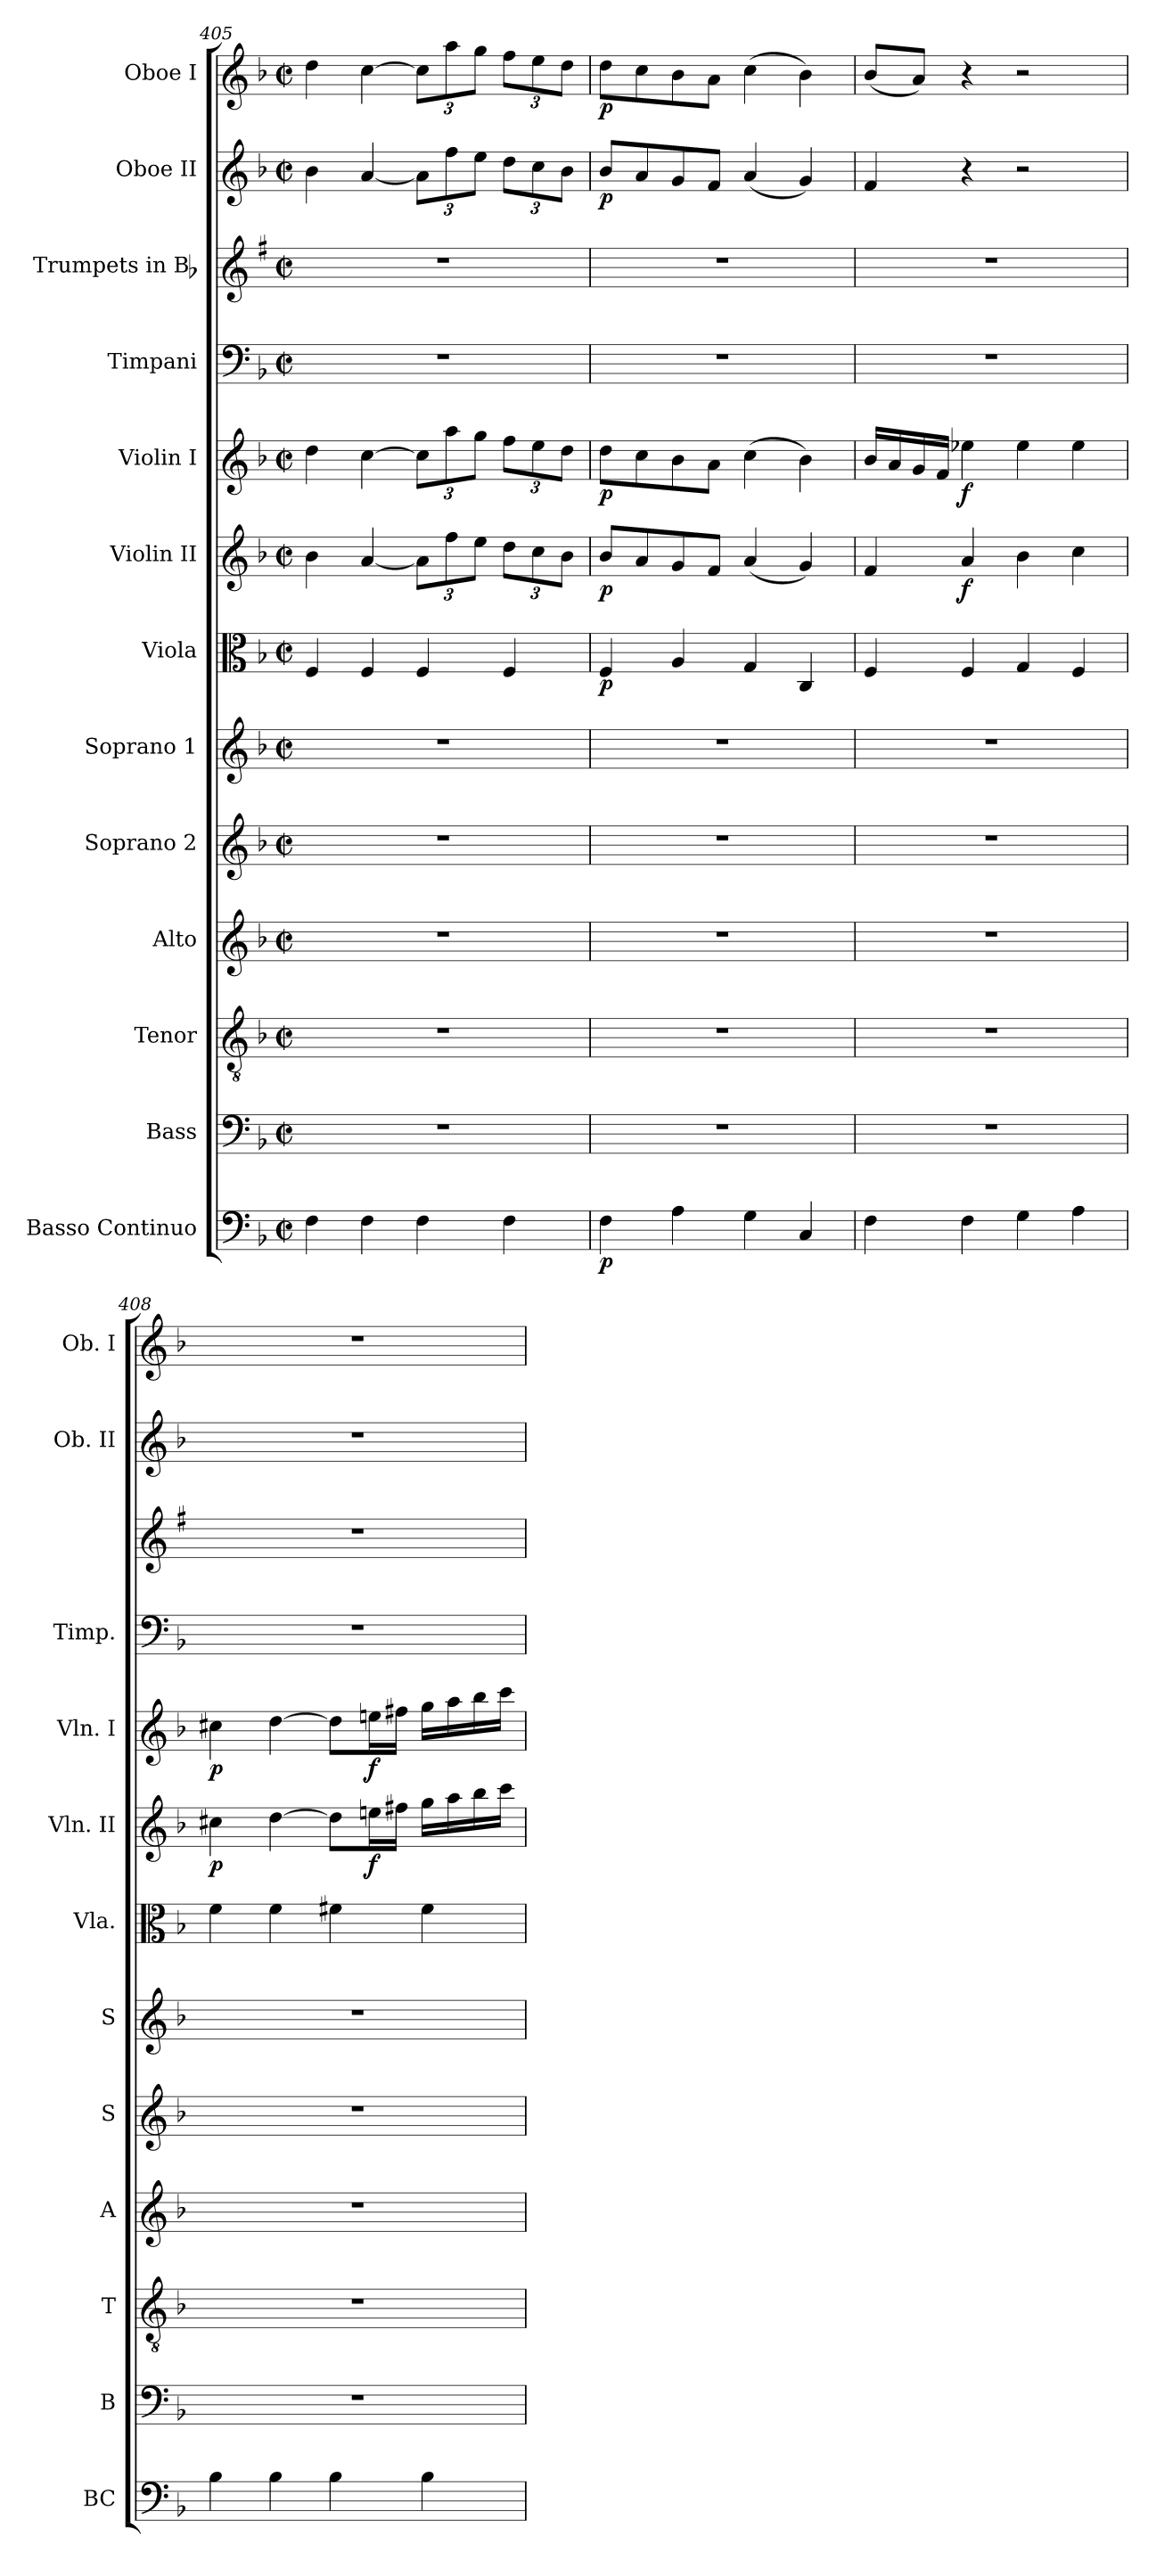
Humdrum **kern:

**kern	**dynam	**kern	**kern	**kern	**kern	**kern	**kern	**dynam	**kern	**dynam	**kern	**dynam	**kern	**kern	**kern	**dynam	**kern	**dynam
*part13	*part13	*part12	*part11	*part10	*part9	*part8	*part7	*part7	*part6	*part6	*part5	*part5	*part4	*part3	*part2	*part2	*part1	*part1
*staff13	*staff13	*staff12	*staff11	*staff10	*staff9	*staff8	*staff7	*staff7	*staff6	*staff6	*staff5	*staff5	*staff4	*staff3	*staff2	*staff2	*staff1	*staff1
*I"Basso Continuo	*	*I"Bass	*I"Tenor	*I"Alto	*I"Soprano 2	*I"Soprano 1	*I"Viola	*	*I"Violin II	*	*I"Violin I	*	*I"Timpani	*I"Trumpets in Bb	*I"Oboe II	*	*I"Oboe I	*
*I'BC	*	*I'B	*I'T	*I'A	*I'S	*I'S	*I'Vla.	*	*I'Vln. II	*	*I'Vln. I	*	*I'Timp.	*	*I'Ob. II	*	*I'Ob. I	*
*clefF4	*	*clefF4	*clefGv2	*clefG2	*clefG2	*clefG2	*clefC3	*	*clefG2	*	*clefG2	*	*clefF4	*clefG2	*clefG2	*	*clefG2	*
*	*	*	*	*	*	*	*	*	*	*	*	*	*	*ITrd1c2	*	*	*	*
*k[b-]	*	*k[b-]	*k[b-]	*k[b-]	*k[b-]	*k[b-]	*k[b-]	*	*k[b-]	*	*k[b-]	*	*k[b-]	*k[b-]	*k[b-]	*	*k[b-]	*
*F:	*	*F:	*F:	*F:	*F:	*F:	*F:	*	*F:	*	*F:	*	*F:	*F:	*F:	*	*F:	*
*M2/2	*	*M2/2	*M2/2	*M2/2	*M2/2	*M2/2	*M2/2	*	*M2/2	*	*M2/2	*	*M2/2	*M2/2	*M2/2	*	*M2/2	*
*met(c|)	*	*met(c|)	*met(c|)	*met(c|)	*met(c|)	*met(c|)	*met(c|)	*	*met(c|)	*	*met(c|)	*	*met(c|)	*met(c|)	*met(c|)	*	*met(c|)	*
=405	=405	=405	=405	=405	=405	=405	=405	=405	=405	=405	=405	=405	=405	=405	=405	=405	=405	=405
4F\	.	1r	1r	1r	1r	1r	4F/	.	4b-\	.	4dd\	.	1r	1r	4b-\	.	4dd\	.
4F\	.	.	.	.	.	.	4F/	.	[4a/	.	[4cc\	.	.	.	[4a/	.	[4cc\	.
4F\	.	.	.	.	.	.	4F/	.	12a\L]	.	12cc\L]	.	.	.	12a\L]	.	12cc\L]	.
.	.	.	.	.	.	.	.	.	12ff\	.	12aa\	.	.	.	12ff\	.	12aa\	.
.	.	.	.	.	.	.	.	.	12ee\J	.	12gg\J	.	.	.	12ee\J	.	12gg\J	.
4F\	.	.	.	.	.	.	4F/	.	12dd\L	.	12ff\L	.	.	.	12dd\L	.	12ff\L	.
.	.	.	.	.	.	.	.	.	12cc\	.	12ee\	.	.	.	12cc\	.	12ee\	.
.	.	.	.	.	.	.	.	.	12b-\J	.	12dd\J	.	.	.	12b-\J	.	12dd\J	.
=406	=406	=406	=406	=406	=406	=406	=406	=406	=406	=406	=406	=406	=406	=406	=406	=406	=406	=406
!	!LO:DY:b	!	!	!	!	!	!	!LO:DY:b	!	!LO:DY:b	!	!LO:DY:b	!	!	!	!LO:DY:b	!	!LO:DY:b
4F\	p	1r	1r	1r	1r	1r	4F/	p	8b-/L	p	8dd\L	p	1r	1r	8b-/L	p	8dd\L	p
.	.	.	.	.	.	.	.	.	8a/	.	8cc\	.	.	.	8a/	.	8cc\	.
4A\	.	.	.	.	.	.	4A/	.	8g/	.	8b-\	.	.	.	8g/	.	8b-\	.
.	.	.	.	.	.	.	.	.	8f/J	.	8a\J	.	.	.	8f/J	.	8a\J	.
4G\	.	.	.	.	.	.	4G/	.	(<4a/	.	(4cc\	.	.	.	(<4a/	.	(4cc\	.
4C/	.	.	.	.	.	.	4C/	.	4g/)	.	4b-\)	.	.	.	4g/)	.	4b-\)	.
!!LO:LB:g=z
=407	=407	=407	=407	=407	=407	=407	=407	=407	=407	=407	=407	=407	=407	=407	=407	=407	=407	=407
4F\	.	1r	1r	1r	1r	1r	4F/	.	4f/	.	16b-/LL	.	1r	1r	4f/	.	(<8b-/L	.
.	.	.	.	.	.	.	.	.	.	.	16a/	.	.	.	.	.	.	.
.	.	.	.	.	.	.	.	.	.	.	16g/	.	.	.	.	.	8a/J)	.
.	.	.	.	.	.	.	.	.	.	.	16f/JJ	.	.	.	.	.	.	.
!	!	!	!	!	!	!	!	!	!	!LO:DY:b	!	!LO:DY:b	!	!	!	!	!	!
4F\	.	.	.	.	.	.	4F/	.	4a/	f	4ee-X\	f	.	.	4r	.	4r	.
4G\	.	.	.	.	.	.	4G/	.	4b-\	.	4ee-\	.	.	.	2r	.	2r	.
4A\	.	.	.	.	.	.	4F/	.	4cc\	.	4ee-\	.	.	.	.	.	.	.
=408	=408	=408	=408	=408	=408	=408	=408	=408	=408	=408	=408	=408	=408	=408	=408	=408	=408	=408
!	!	!	!	!	!	!	!	!	!	!LO:DY:b	!	!LO:DY:b	!	!	!	!	!	!
4B-\	.	1r	1r	1r	1r	1r	4f\	.	4cc#X\	p	4cc#X\	p	1r	1r	1r	.	1r	.
4B-\	.	.	.	.	.	.	4f\	.	[4dd\	.	[4dd\	.	.	.	.	.	.	.
4B-\	.	.	.	.	.	.	4f#X\	.	8dd\L]	.	8dd\L]	.	.	.	.	.	.	.
!	!	!	!	!	!	!	!	!	!	!LO:DY:b	!	!LO:DY:b	!	!	!	!	!	!
.	.	.	.	.	.	.	.	.	16een\L	f	16een\L	f	.	.	.	.	.	.
.	.	.	.	.	.	.	.	.	16ff#X\JJ	.	16ff#X\JJ	.	.	.	.	.	.	.
4B-\	.	.	.	.	.	.	4f#\	.	16gg\LL	.	16gg\LL	.	.	.	.	.	.	.
.	.	.	.	.	.	.	.	.	16aa\	.	16aa\	.	.	.	.	.	.	.
.	.	.	.	.	.	.	.	.	16bb-\	.	16bb-\	.	.	.	.	.	.	.
.	.	.	.	.	.	.	.	.	16ccc\JJ	.	16ccc\JJ	.	.	.	.	.	.	.
=	=	=	=	=	=	=	=	=	=	=	=	=	=	=	=	=	=	=
*-	*-	*-	*-	*-	*-	*-	*-	*-	*-	*-	*-	*-	*-	*-	*-	*-	*-	*-
